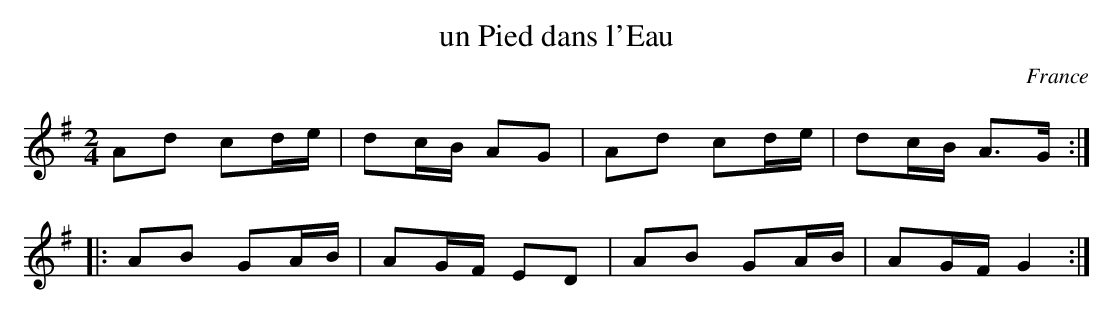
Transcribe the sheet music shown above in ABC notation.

X:1
T:un Pied dans l'Eau
M:2/4
O:France
K:G major
A2d2 c2de| d2cB A2G2| A2d2 c2de| d2cB A3G ::
A2B2 G2AB| A2GF E2D2| A2B2 G2AB| A2GF G4 :|
